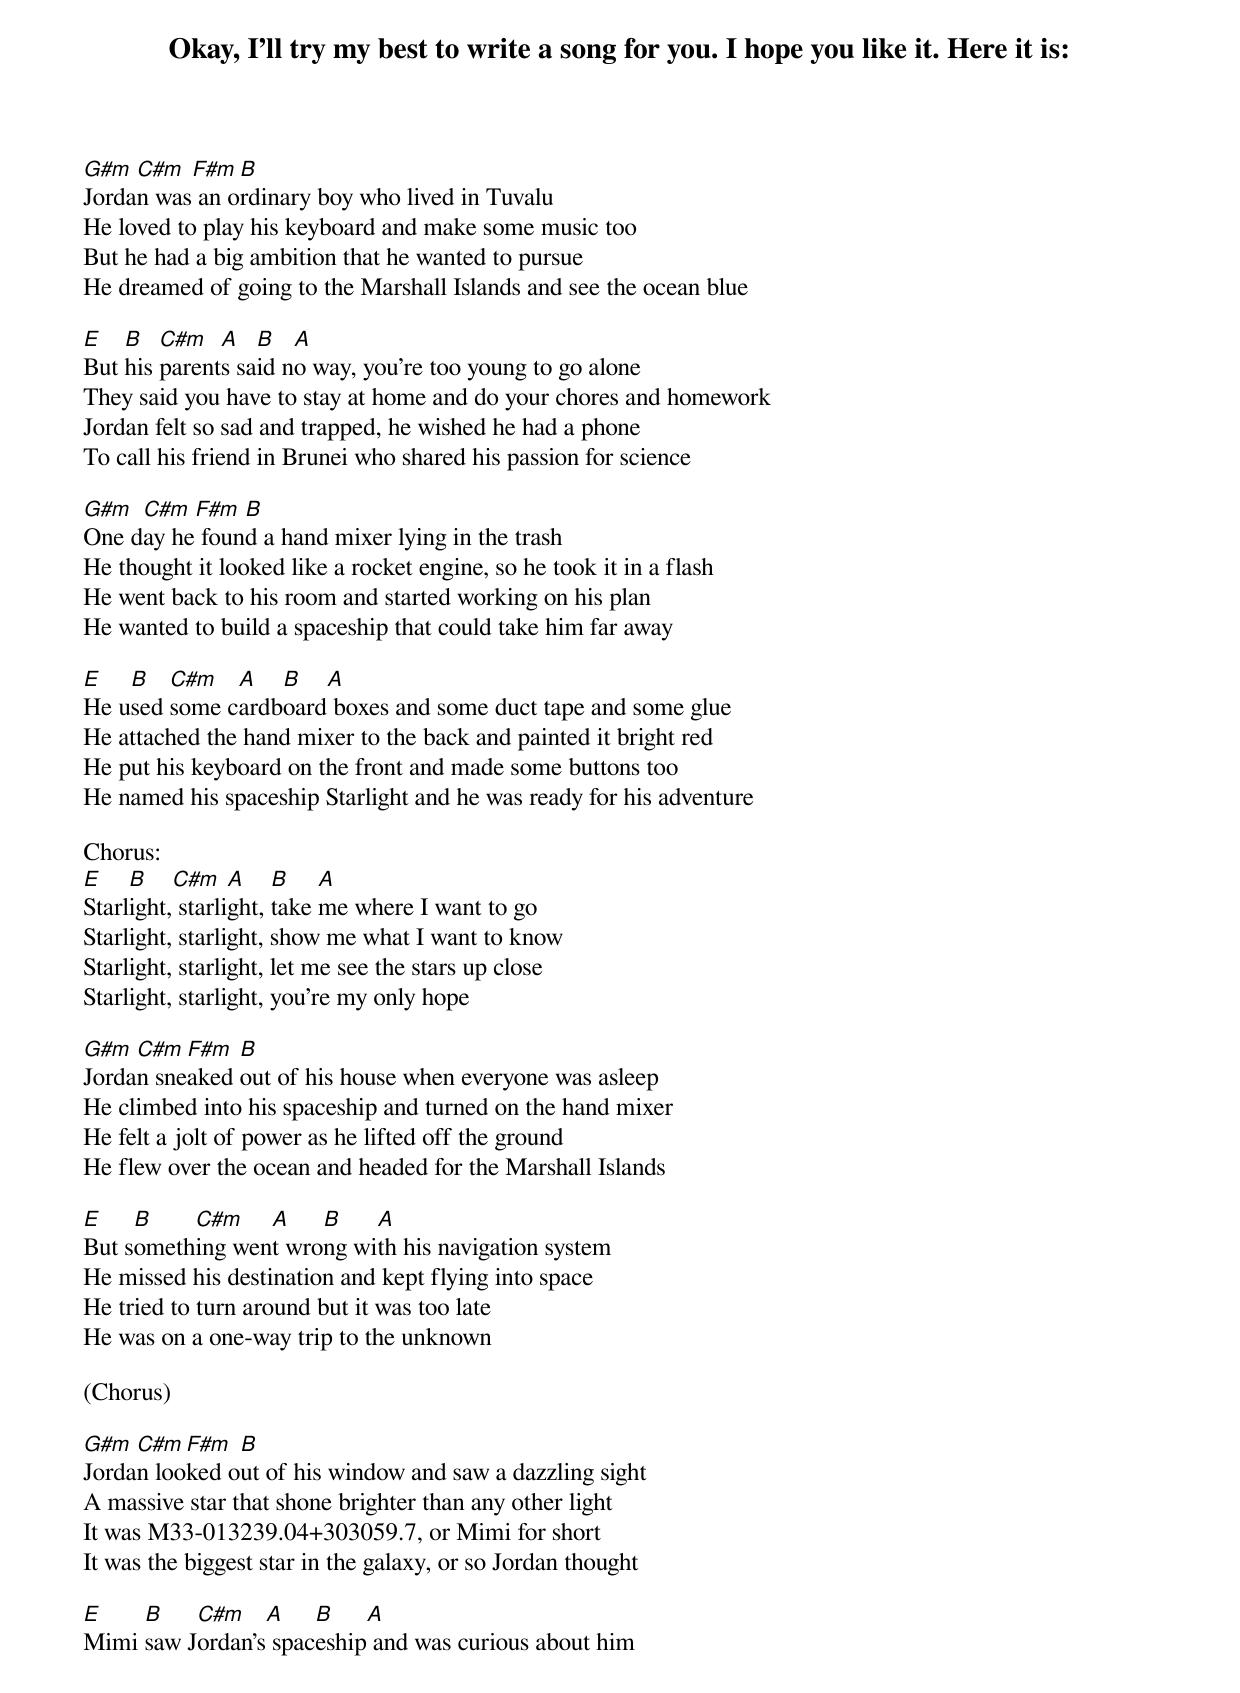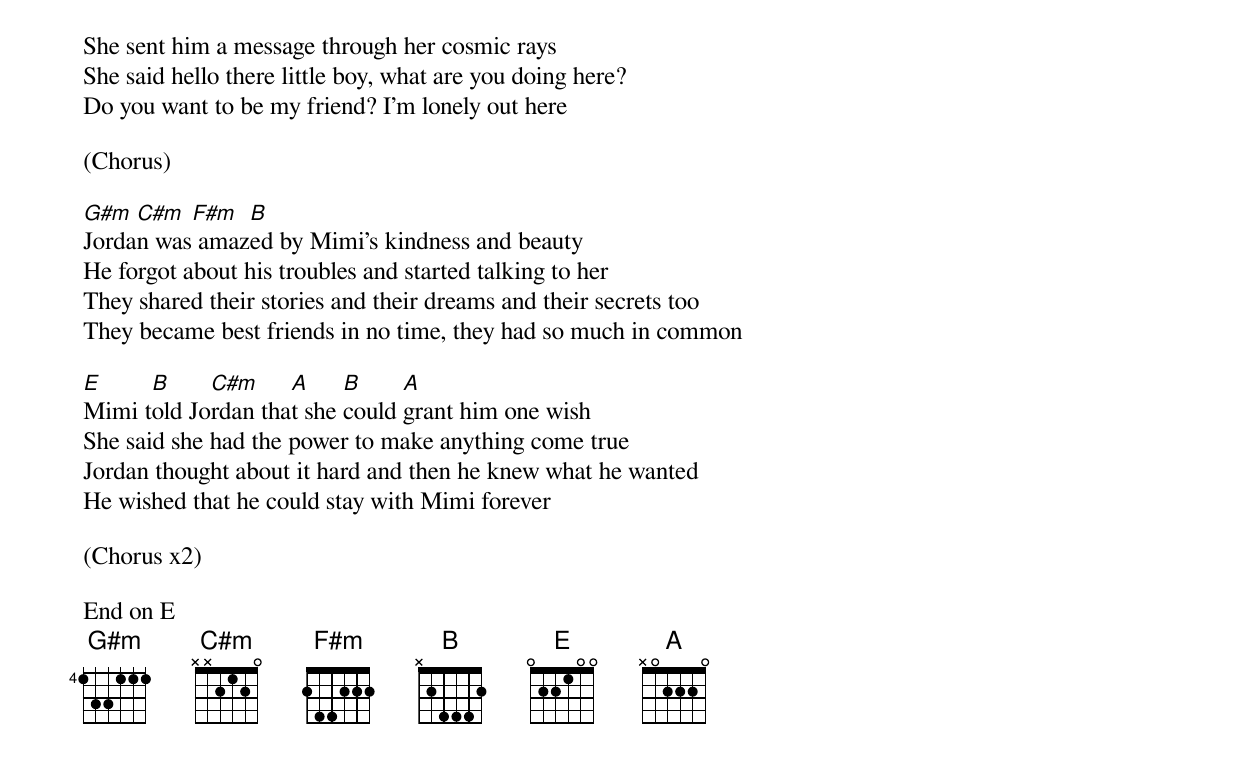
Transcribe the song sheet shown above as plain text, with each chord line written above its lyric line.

Okay, I'll try my best to write a song for you. I hope you like it. Here it is:

G#m  C#m  F#m  B
Jordan was an ordinary boy who lived in Tuvalu
He loved to play his keyboard and make some music too
But he had a big ambition that he wanted to pursue
He dreamed of going to the Marshall Islands and see the ocean blue

E   B   C#m   A   B   A
But his parents said no way, you're too young to go alone
They said you have to stay at home and do your chores and homework
Jordan felt so sad and trapped, he wished he had a phone
To call his friend in Brunei who shared his passion for science

G#m  C#m  F#m  B
One day he found a hand mixer lying in the trash
He thought it looked like a rocket engine, so he took it in a flash
He went back to his room and started working on his plan
He wanted to build a spaceship that could take him far away

E   B   C#m   A   B   A
He used some cardboard boxes and some duct tape and some glue
He attached the hand mixer to the back and painted it bright red
He put his keyboard on the front and made some buttons too
He named his spaceship Starlight and he was ready for his adventure

Chorus:
E    B    C#m    A    B    A
Starlight, starlight, take me where I want to go
Starlight, starlight, show me what I want to know
Starlight, starlight, let me see the stars up close
Starlight, starlight, you're my only hope

G#m  C#m  F#m  B
Jordan sneaked out of his house when everyone was asleep
He climbed into his spaceship and turned on the hand mixer
He felt a jolt of power as he lifted off the ground
He flew over the ocean and headed for the Marshall Islands

E    B    C#m    A    B    A
But something went wrong with his navigation system
He missed his destination and kept flying into space
He tried to turn around but it was too late
He was on a one-way trip to the unknown

(Chorus)

G#m  C#m  F#m  B
Jordan looked out of his window and saw a dazzling sight
A massive star that shone brighter than any other light
It was M33-013239.04+303059.7, or Mimi for short
It was the biggest star in the galaxy, or so Jordan thought

E    B    C#m    A    B    A
Mimi saw Jordan's spaceship and was curious about him
She sent him a message through her cosmic rays
She said hello there little boy, what are you doing here?
Do you want to be my friend? I'm lonely out here

(Chorus)

G#m  C#m  F#m  B
Jordan was amazed by Mimi's kindness and beauty
He forgot about his troubles and started talking to her
They shared their stories and their dreams and their secrets too
They became best friends in no time, they had so much in common

E     B     C#m     A     B     A
Mimi told Jordan that she could grant him one wish
She said she had the power to make anything come true
Jordan thought about it hard and then he knew what he wanted
He wished that he could stay with Mimi forever

(Chorus x2)

End on E
